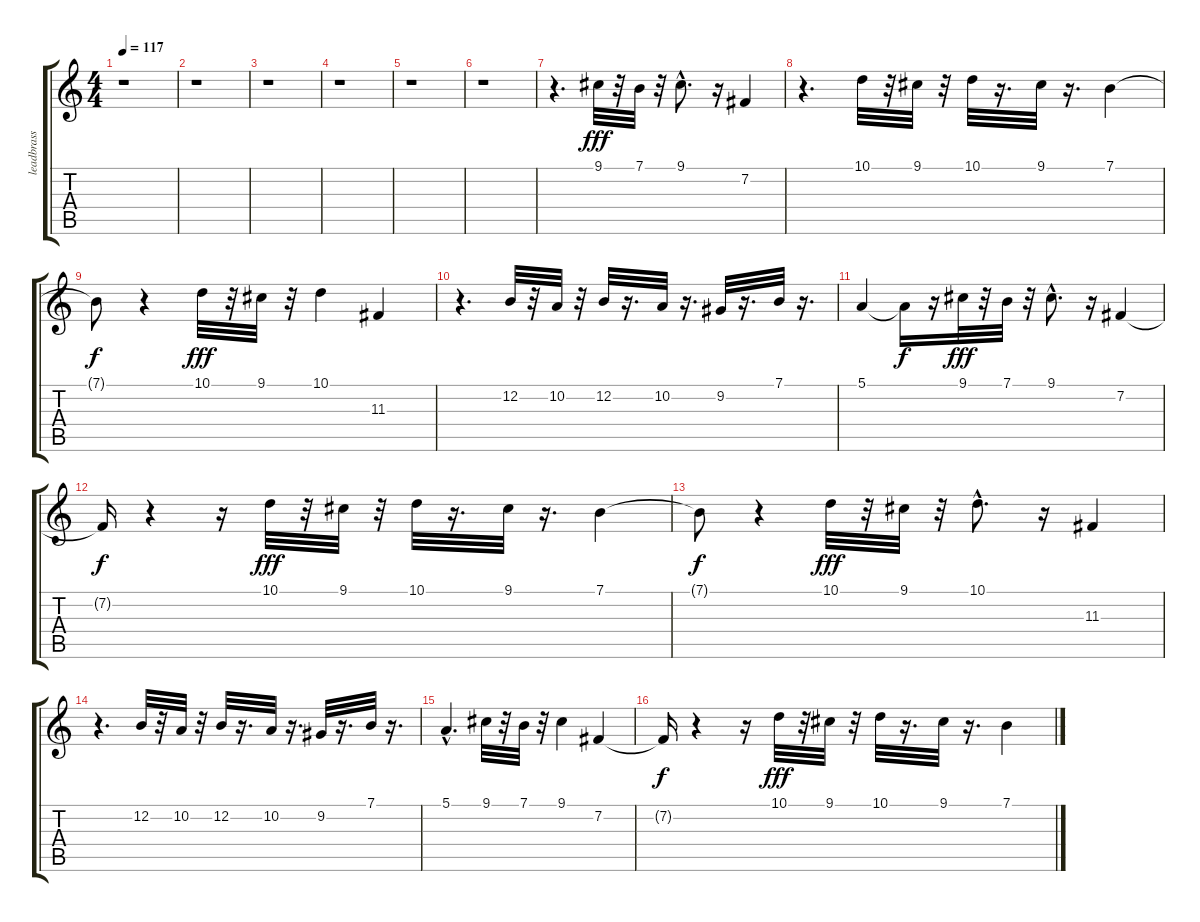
\track ("leadbrass" "leadbrass") {instrument synthbrass1}
\staff {score tabs}
\tuning (E4 B3 G3 D3 A2 E2) {hide}
\ts (4 4)
\tempo 117
\clef g2
\ks c
r.1{dy fff instrument synthbrass1} |
r.1 |
r.1 |
r.1 |
r.1 |
r.1 |
r.4{d} 9.1.32{volume 16 instrument synthbrass1} r.32 7.1.32 r.32 9.1{hac}.8{d} r.16 7.2.4 |
r.4{d} 10.1.32 r.32 9.1.32 r.32 10.1.32 r.16{d} 9.1.32 r.16{d} 7.1.4 |
7.1{t}.8{dy f} r.4 10.1.32{dy fff} r.32 9.1.32 r.32 10.1.4 11.3.4 |
r.4{d} 12.2.32 r.32 10.2.32 r.32 12.2.32 r.16{d} 10.2.32 r.16{d} 9.2.32 r.16{d} 7.1.32 r.16{d} |
5.1.4 5.1{t}.16{dy f} r.16 9.1.32{dy fff} r.32 7.1.32 r.32 9.1{hac}.8{d} r.16 7.2.4 |
7.2{t}.16{dy f} r.4 r.16 10.1.32{dy fff} r.32 9.1.32 r.32 10.1.32 r.16{d} 9.1.32 r.16{d} 7.1.4 |
7.1{t}.8{dy f} r.4 10.1.32{dy fff} r.32 9.1.32 r.32 10.1{hac}.8{d} r.16 11.3.4 |
r.4{d} 12.2.32 r.32 10.2.32 r.32 12.2.32 r.16{d} 10.2.32 r.16{d} 9.2.32 r.16{d} 7.1.32 r.16{d} |
5.1{hac}.4{d} 9.1.32 r.32 7.1.32 r.32 9.1.4 7.2.4 |
7.2{t}.16{dy f} r.4 r.16 10.1.32{dy fff} r.32 9.1.32 r.32 10.1.32 r.16{d} 9.1.32 r.16{d} 7.1.4
